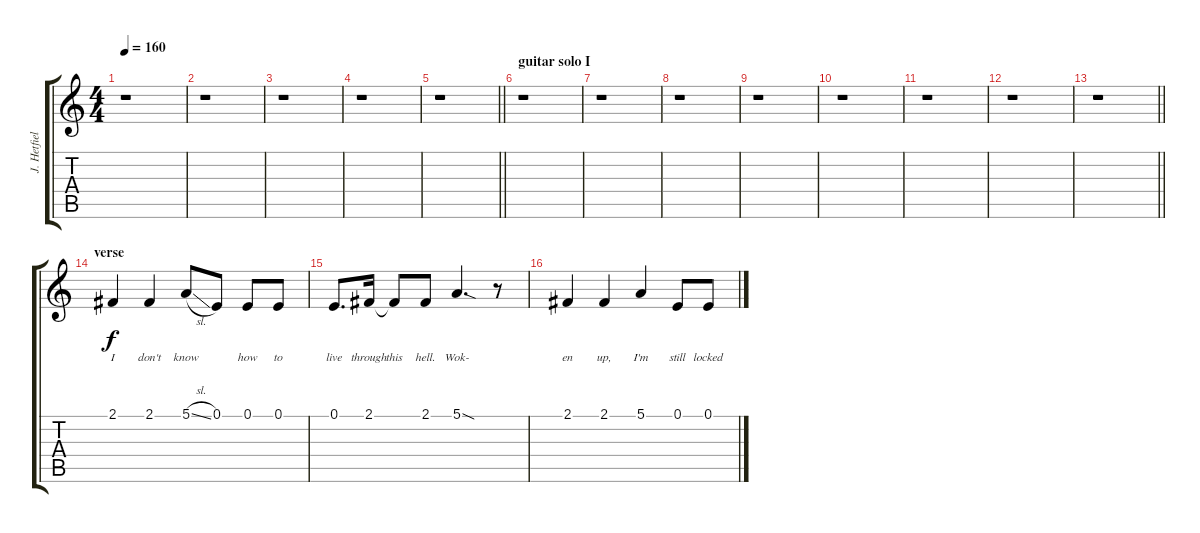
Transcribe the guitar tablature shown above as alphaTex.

\track ("J. Hetfield - Vocals" "J. Hetfiel") {instrument altosax}
\staff {score tabs}
\tuning (E4 B3 G3 D3 A2 E2) {hide}
\ts (4 4)
\tempo 160
\clef g2
\ks c
r.1{dy f} |
r.1 |
r.1 |
r.1 |
\barLineRight lightlight
r.1 |
\section ("" "guitar solo I")
r.1 |
r.1 |
r.1 |
r.1 |
r.1 |
r.1 |
r.1 |
\barLineRight lightlight
r.1 |
\section ("" "verse")
2.1.4{lyrics (0 "I") lyrics (1 "") lyrics (2 "") lyrics (3 "") lyrics (4 "")} 2.1.4{lyrics (0 "don't") lyrics (1 "") lyrics (2 "") lyrics (3 "") lyrics (4 "")} 5.1{sl}.8{lyrics (0 "know") lyrics (1 "") lyrics (2 "") lyrics (3 "") lyrics (4 "")} 0.1.8{lyrics (0 "") lyrics (1 "") lyrics (2 "") lyrics (3 "") lyrics (4 "")} 0.1.8{lyrics (0 "how") lyrics (1 "") lyrics (2 "") lyrics (3 "") lyrics (4 "")} 0.1.8{lyrics (0 "to") lyrics (1 "") lyrics (2 "") lyrics (3 "") lyrics (4 "")} |
0.1.8{d lyrics (0 "live") lyrics (1 "") lyrics (2 "") lyrics (3 "") lyrics (4 "")} 2.1.16{lyrics (0 "through") lyrics (1 "") lyrics (2 "") lyrics (3 "") lyrics (4 "")} 2.1{t}.8{lyrics (0 "this") lyrics (1 "") lyrics (2 "") lyrics (3 "") lyrics (4 "")} 2.1.8{lyrics (0 "hell.") lyrics (1 "") lyrics (2 "") lyrics (3 "") lyrics (4 "")} 5.1{sod}.4{d lyrics (0 "Wok-") lyrics (1 "") lyrics (2 "") lyrics (3 "") lyrics (4 "")} r.8 |
2.1.4{lyrics (0 "en") lyrics (1 "") lyrics (2 "") lyrics (3 "") lyrics (4 "")} 2.1.4{lyrics (0 "up,") lyrics (1 "") lyrics (2 "") lyrics (3 "") lyrics (4 "")} 5.1.4{lyrics (0 "I'm") lyrics (1 "") lyrics (2 "") lyrics (3 "") lyrics (4 "")} 0.1.8{lyrics (0 "still") lyrics (1 "") lyrics (2 "") lyrics (3 "") lyrics (4 "")} 0.1.8{lyrics (0 "locked") lyrics (1 "") lyrics (2 "") lyrics (3 "") lyrics (4 "")}
